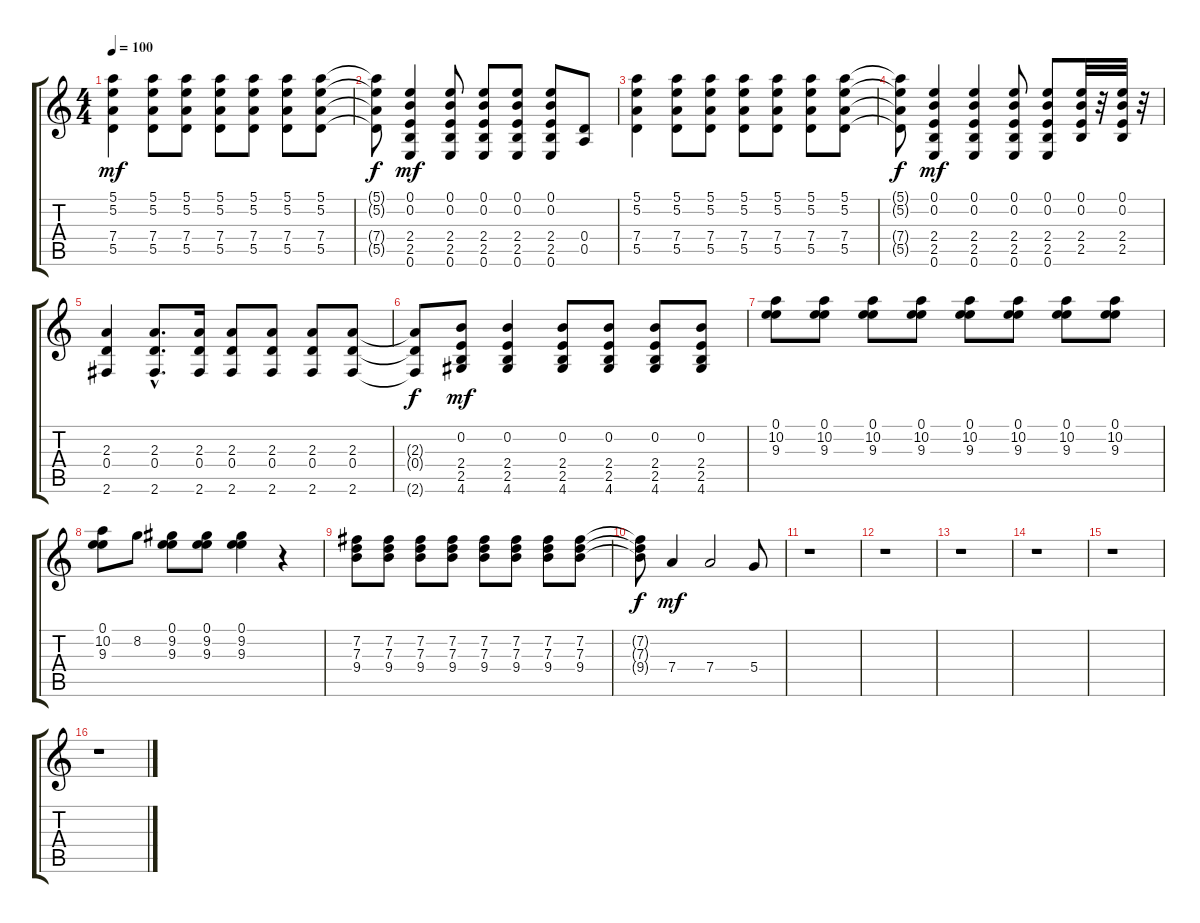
\track "" {instrument distortionguitar}
\staff {score tabs}
\tuning (E4 B3 G3 D3 A2 E2) {hide}
\ts (4 4)
\tempo 100
\clef g2
\ks c
(5.1 5.2 7.4 5.5).4{dy mf} (5.1 5.2 7.4 5.5).8 (5.1 5.2 7.4 5.5).8 (5.1 5.2 7.4 5.5).8 (5.1 5.2 7.4 5.5).8 (5.1 5.2 7.4 5.5).8 (5.1 5.2 7.4 5.5).8 |
(5.1{t} 5.2{t} 7.4{t} 5.5{t}).8{dy f} (0.1 0.2 2.4 2.5 0.6).4{dy mf} (0.1 0.2 2.4 2.5 0.6).8 (0.1 0.2 2.4 2.5 0.6).8 (0.1 0.2 2.4 2.5 0.6).8 (0.1 0.2 2.4 2.5 0.6).8 (0.4 0.5).8 |
(5.1 5.2 7.4 5.5).4 (5.1 5.2 7.4 5.5).8 (5.1 5.2 7.4 5.5).8 (5.1 5.2 7.4 5.5).8 (5.1 5.2 7.4 5.5).8 (5.1 5.2 7.4 5.5).8 (5.1 5.2 7.4 5.5).8 |
(5.1{t} 5.2{t} 7.4{t} 5.5{t}).8{dy f} (0.1 0.2 2.4 2.5 0.6).4{dy mf} (0.1 0.2 2.4 2.5 0.6).4 (0.1 0.2 2.4 2.5 0.6).8 (0.1 0.2 2.4 2.5 0.6).8 (0.1 0.2 2.4 2.5).32 r.32 (0.1 0.2 2.4 2.5).32 r.32 |
(2.3 0.4 2.6).4 (2.3{hac} 0.4{hac} 2.6{hac}).8{d} (2.3 0.4 2.6).16 (2.3 0.4 2.6).8 (2.3 0.4 2.6).8 (2.3 0.4 2.6).8 (2.3 0.4 2.6).8 |
(2.3{t} 0.4{t} 2.6{t}).8{dy f} (0.2 2.4 2.5 4.6).8{dy mf} (0.2 2.4 2.5 4.6).4 (0.2 2.4 2.5 4.6).8 (0.2 2.4 2.5 4.6).8 (0.2 2.4 2.5 4.6).8 (0.2 2.4 2.5 4.6).8 |
(0.1 10.2 9.3).8 (0.1 10.2 9.3).8 (0.1 10.2 9.3).8 (0.1 10.2 9.3).8 (0.1 10.2 9.3).8 (0.1 10.2 9.3).8 (0.1 10.2 9.3).8 (0.1 10.2 9.3).8 |
(0.1 10.2 9.3).8 8.2.8 (0.1 9.2 9.3).8 (0.1 9.2 9.3).8 (0.1 9.2 9.3).4 r.4 |
(7.2 7.3 9.4).8 (7.2 7.3 9.4).8 (7.2 7.3 9.4).8 (7.2 7.3 9.4).8 (7.2 7.3 9.4).8 (7.2 7.3 9.4).8 (7.2 7.3 9.4).8 (7.2 7.3 9.4).8 |
(7.2{t} 7.3{t} 9.4{t}).8{dy f} 7.4.4{dy mf} 7.4.2 5.4.8 |
r.1 |
r.1 |
r.1 |
r.1 |
r.1 |
r.1
